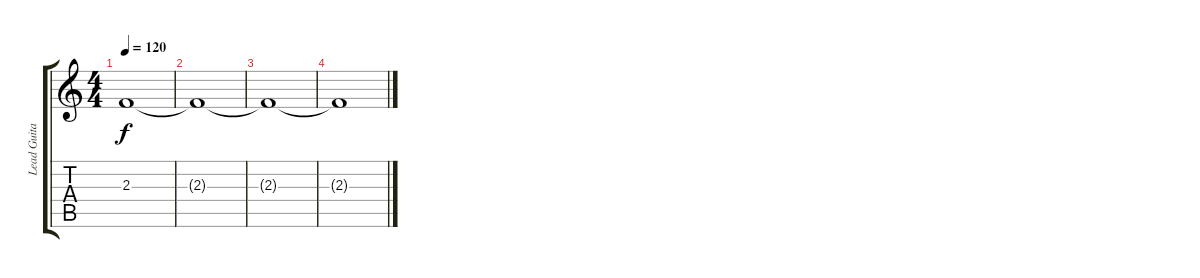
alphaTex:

\track ("Lead Guitar" "Lead Guita") {instrument distortionguitar}
\staff {score tabs}
\tuning (C4 G3 Eb3 Bb2 F2 C2) {hide}
\ts (4 4)
\tempo 120
\clef g2
\ks c
2.3.1{dy f} |
2.3{t}.1 |
2.3{t}.1 |
2.3{t}.1
